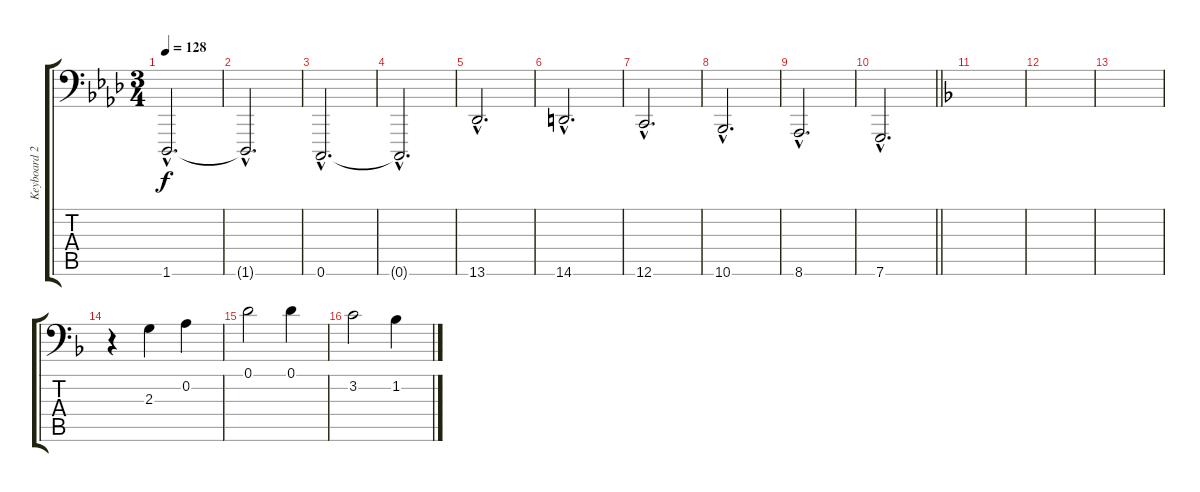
\track ("Keyboard 2" "Keyboard 2") {instrument flute}
\staff {score tabs}
\tuning (D4 A3 F3 C3 G2 C1) {hide}
\ts (3 4)
\tempo 128
\clef f4
\ks fminor
1.6{hac}.2{d dy f} |
1.6{hac t}.2{d} |
0.6{hac}.2{d} |
0.6{hac t}.2{d} |
13.6{hac}.2{d} |
14.6{hac}.2{d} |
12.6{hac}.2{d} |
10.6{hac}.2{d} |
8.6{hac}.2{d} |
\barLineRight lightlight
7.6{hac}.2{d} |
\ks dminor
|
|
|
r.4 2.3.4 0.2.4 |
0.1.2 0.1.4 |
3.2.2 1.2.4
